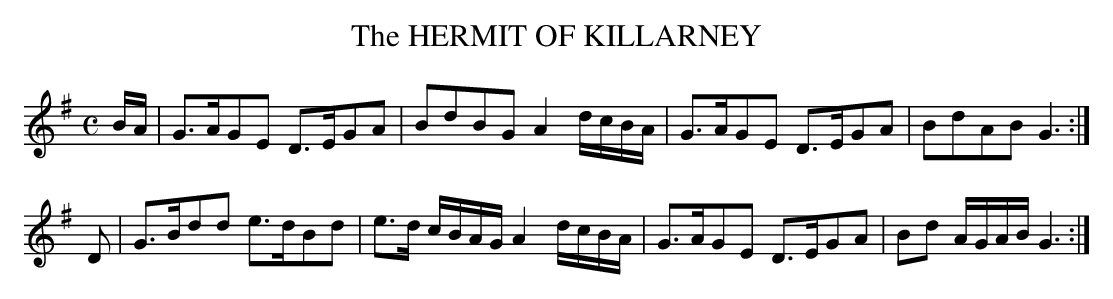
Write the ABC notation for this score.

X:1
T:HERMIT OF KILLARNEY, The
Y:"moderate"
M:C
L:1/8
K:G
B/A/|G>AGE D>EGA|BdBG A2 d/c/B/A/|G>AGE D>EGA|BdAB G3:|
D|G>Bdd e>dBd|e>d c/B/A/G/ A2 d/c/B/A/|G>AGE D>EGA|Bd A/G/A/B/ G3:|
